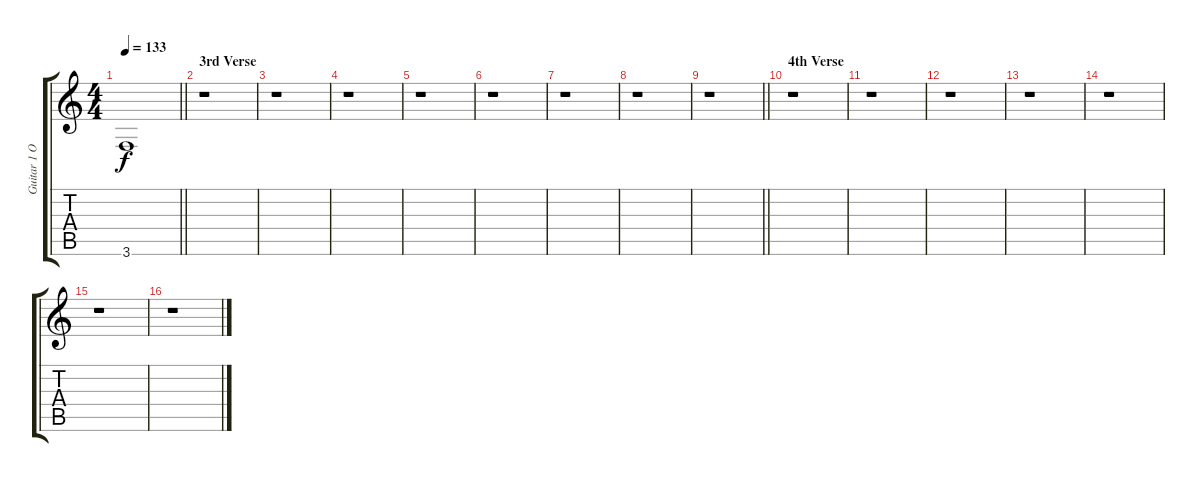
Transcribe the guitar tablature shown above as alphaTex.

\track ("Guitar 1 Octaver" "Guitar 1 O") {instrument distortionguitar}
\staff {score tabs}
\tuning (D4 A3 F3 C3 G2 D2) {hide}
\ts (4 4)
\tempo 133
\clef g2
\barLineRight lightlight
\ks c
3.6{t}.1{dy f} |
\section ("" "3rd Verse")
r.1 |
r.1 |
r.1 |
r.1 |
r.1 |
r.1 |
r.1 |
\barLineRight lightlight
r.1 |
\section ("" "4th Verse")
r.1 |
r.1 |
r.1 |
r.1 |
r.1 |
r.1 |
r.1
